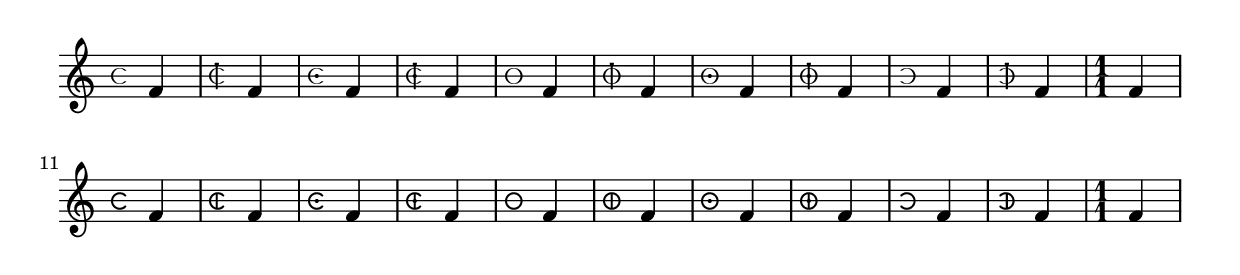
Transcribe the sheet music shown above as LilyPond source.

\version "2.19.21"

\header {
  texidoc = "This test covers the mensural and neomensural time signature styles."
}

% N.B. It's strange that these warnings are doubled.
#(ly:expect-warning "Cannot find glyph timesig.mensural11")
#(ly:expect-warning "Cannot find glyph timesig.mensural11")
#(ly:expect-warning "Cannot find glyph timesig.neomensural11")
#(ly:expect-warning "Cannot find glyph timesig.neomensural11")

\layout { indent = 0 }

testMusic = \relative {
    \time 4/4 \partial 4 f'4
    \time 2/2 \partial 4 f4
    \time 6/4 \partial 4 f4
    \time 6/8 \partial 4 f4
    \time 3/2 \partial 4 f4
    \time 3/4 \partial 4 f4
    \time 9/4 \partial 4 f4
    \time 9/8 \partial 4 f4
    \time 4/8 \partial 4 f4
    \time 2/4 \partial 4 f4
    \time 1/1 \partial 4 f4
}

\new Staff {
    \override Staff.TimeSignature.break-visibility = ##(#f #t #t)
    \override Staff.TimeSignature.style = #'mensural
    \testMusic \break
    \override Staff.TimeSignature.style = #'neomensural
    \testMusic \break
}
